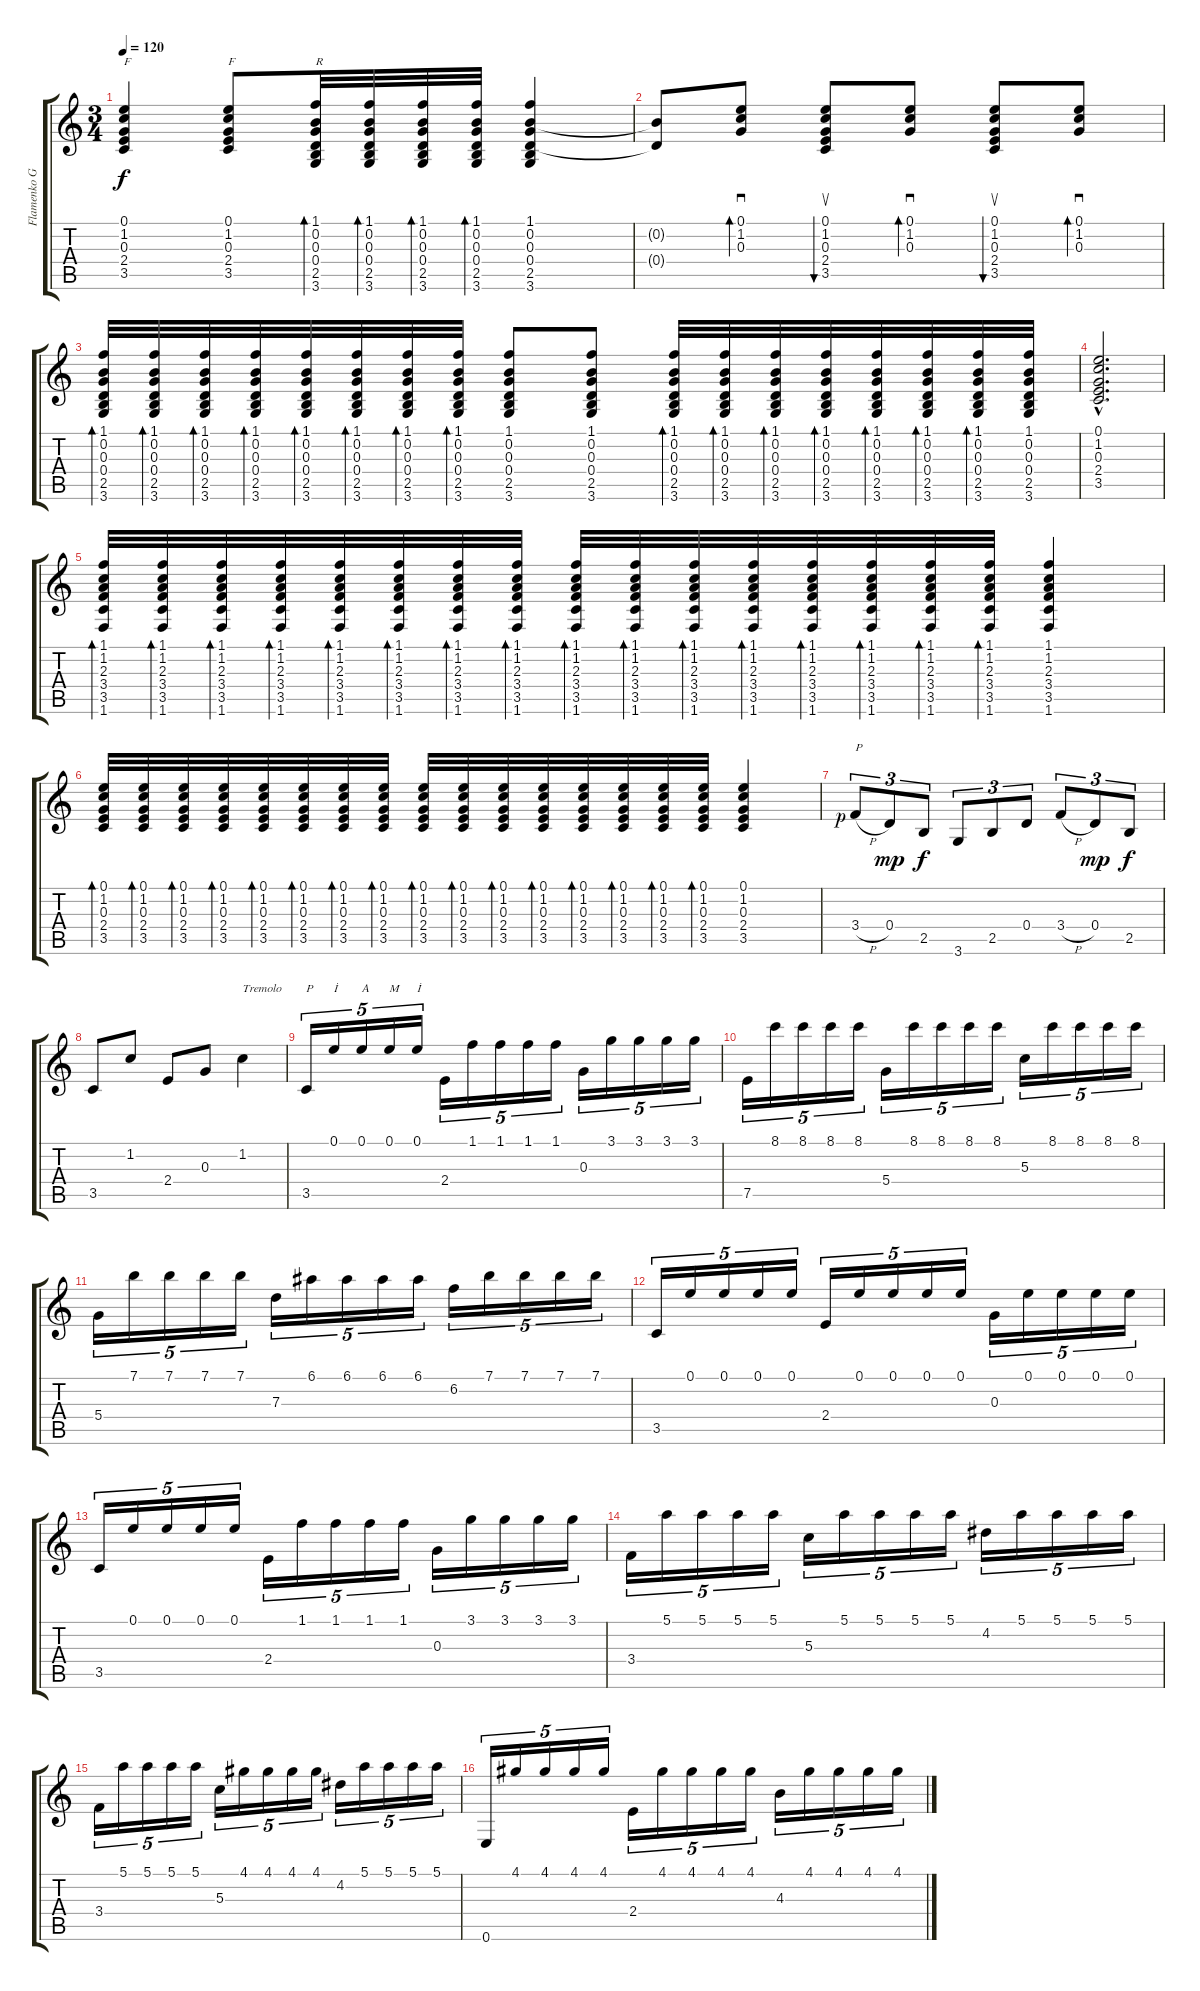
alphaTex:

\track ("Flamenko Gitar" "Flamenko G") {instrument acousticguitarnylon}
\staff {score tabs}
\tuning (E4 B3 G3 D3 A2 E2) {hide}
\ts (3 4)
\tempo 120
\clef g2
\ks c
(0.1 1.2 0.3 2.4 3.5).4{txt "F" dy f instrument acousticguitarnylon} (0.1 1.2 0.3 2.4 3.5).8{txt "F"} (1.1 0.2 0.3 0.4 2.5 3.6).32{bd 60 txt "R"} (1.1 0.2 0.3 0.4 2.5 3.6).32{bd 60} (1.1 0.2 0.3 0.4 2.5 3.6).32{bd 60} (1.1 0.2 0.3 0.4 2.5 3.6).32{bd 60} (1.1 0.2 0.3 0.4 2.5 3.6).4 |
(0.2{t} 0.4{t}).8 (0.1 1.2 0.3).8{sd bd 120} (0.1 1.2 0.3 2.4 3.5).8{su bu 120} (0.1 1.2 0.3).8{sd bd 120} (0.1 1.2 0.3 2.4 3.5).8{su bu 120} (0.1 1.2 0.3).8{sd bd 120} |
(1.1 0.2 0.3 0.4 2.5 3.6).32{bd 60} (1.1 0.2 0.3 0.4 2.5 3.6).32{bd 60} (1.1 0.2 0.3 0.4 2.5 3.6).32{bd 60} (1.1 0.2 0.3 0.4 2.5 3.6).32{bd 60} (1.1 0.2 0.3 0.4 2.5 3.6).32{bd 60} (1.1 0.2 0.3 0.4 2.5 3.6).32{bd 60} (1.1 0.2 0.3 0.4 2.5 3.6).32{bd 60} (1.1 0.2 0.3 0.4 2.5 3.6).32{bd 60} (1.1 0.2 0.3 0.4 2.5 3.6).8 (1.1 0.2 0.3 0.4 2.5 3.6).8 (1.1 0.2 0.3 0.4 2.5 3.6).32{bd 120} (1.1 0.2 0.3 0.4 2.5 3.6).32{bd 120} (1.1 0.2 0.3 0.4 2.5 3.6).32{bd 120} (1.1 0.2 0.3 0.4 2.5 3.6).32{bd 120} (1.1 0.2 0.3 0.4 2.5 3.6).32{bd 120} (1.1 0.2 0.3 0.4 2.5 3.6).32{bd 120} (1.1 0.2 0.3 0.4 2.5 3.6).32{bd 120} (1.1 0.2 0.3 0.4 2.5 3.6).32 |
(0.1{hac} 1.2 0.3{hac} 2.4{hac} 3.5{hac}).2{d} |
(1.1 1.2 2.3 3.4 3.5 1.6).32{bd 120} (1.1 1.2 2.3 3.4 3.5 1.6).32{bd 120} (1.1 1.2 2.3 3.4 3.5 1.6).32{bd 120} (1.1 1.2 2.3 3.4 3.5 1.6).32{bd 120} (1.1 1.2 2.3 3.4 3.5 1.6).32{bd 120} (1.1 1.2 2.3 3.4 3.5 1.6).32{bd 120} (1.1 1.2 2.3 3.4 3.5 1.6).32{bd 120} (1.1 1.2 2.3 3.4 3.5 1.6).32{bd 120} (1.1 1.2 2.3 3.4 3.5 1.6).32{bd 120} (1.1 1.2 2.3 3.4 3.5 1.6).32{bd 120} (1.1 1.2 2.3 3.4 3.5 1.6).32{bd 120} (1.1 1.2 2.3 3.4 3.5 1.6).32{bd 120} (1.1 1.2 2.3 3.4 3.5 1.6).32{bd 120} (1.1 1.2 2.3 3.4 3.5 1.6).32{bd 120} (1.1 1.2 2.3 3.4 3.5 1.6).32{bd 120} (1.1 1.2 2.3 3.4 3.5 1.6).32{bd 120} (1.1 1.2 2.3 3.4 3.5 1.6).4 |
(0.1 1.2 0.3 2.4 3.5).32{bd 120} (0.1 1.2 0.3 2.4 3.5).32{bd 120} (0.1 1.2 0.3 2.4 3.5).32{bd 120} (0.1 1.2 0.3 2.4 3.5).32{bd 120} (0.1 1.2 0.3 2.4 3.5).32{bd 120} (0.1 1.2 0.3 2.4 3.5).32{bd 120} (0.1 1.2 0.3 2.4 3.5).32{bd 120} (0.1 1.2 0.3 2.4 3.5).32{bd 120} (0.1 1.2 0.3 2.4 3.5).32{bd 120} (0.1 1.2 0.3 2.4 3.5).32{bd 120} (0.1 1.2 0.3 2.4 3.5).32{bd 120} (0.1 1.2 0.3 2.4 3.5).32{bd 120} (0.1 1.2 0.3 2.4 3.5).32{bd 120} (0.1 1.2 0.3 2.4 3.5).32{bd 120} (0.1 1.2 0.3 2.4 3.5).32{bd 120} (0.1 1.2 0.3 2.4 3.5).32{bd 120} (0.1 1.2 0.3 2.4 3.5).4 |
3.4{h rf 1}.8{tu (3 2) txt "P"} 0.4.8{tu (3 2) dy mp} 2.5.8{tu (3 2) dy f} 3.6.8{tu (3 2)} 2.5.8{tu (3 2)} 0.4.8{tu (3 2)} 3.4{h}.8{tu (3 2)} 0.4.8{tu (3 2) dy mp} 2.5.8{tu (3 2) dy f} |
3.5.8 1.2.8 2.4.8 0.3.8 1.2.4{txt "Tremolo"} |
3.5.16{tu (5 4) txt "P"} 0.1.16{tu (5 4) txt "İ"} 0.1.16{tu (5 4) txt "A"} 0.1.16{tu (5 4) txt "M"} 0.1.16{tu (5 4) txt "İ"} 2.4.16{tu (5 4)} 1.1.16{tu (5 4)} 1.1.16{tu (5 4)} 1.1.16{tu (5 4)} 1.1.16{tu (5 4)} 0.3.16{tu (5 4)} 3.1.16{tu (5 4)} 3.1.16{tu (5 4)} 3.1.16{tu (5 4)} 3.1.16{tu (5 4)} |
7.5.16{tu (5 4)} 8.1.16{tu (5 4)} 8.1.16{tu (5 4)} 8.1.16{tu (5 4)} 8.1.16{tu (5 4)} 5.4.16{tu (5 4)} 8.1.16{tu (5 4)} 8.1.16{tu (5 4)} 8.1.16{tu (5 4)} 8.1.16{tu (5 4)} 5.3.16{tu (5 4)} 8.1.16{tu (5 4)} 8.1.16{tu (5 4)} 8.1.16{tu (5 4)} 8.1.16{tu (5 4)} |
5.4.16{tu (5 4)} 7.1.16{tu (5 4)} 7.1.16{tu (5 4)} 7.1.16{tu (5 4)} 7.1.16{tu (5 4)} 7.3.16{tu (5 4)} 6.1.16{tu (5 4)} 6.1.16{tu (5 4)} 6.1.16{tu (5 4)} 6.1.16{tu (5 4)} 6.2.16{tu (5 4)} 7.1.16{tu (5 4)} 7.1.16{tu (5 4)} 7.1.16{tu (5 4)} 7.1.16{tu (5 4)} |
3.5.16{tu (5 4)} 0.1.16{tu (5 4)} 0.1.16{tu (5 4)} 0.1.16{tu (5 4)} 0.1.16{tu (5 4)} 2.4.16{tu (5 4)} 0.1.16{tu (5 4)} 0.1.16{tu (5 4)} 0.1.16{tu (5 4)} 0.1.16{tu (5 4)} 0.3.16{tu (5 4)} 0.1.16{tu (5 4)} 0.1.16{tu (5 4)} 0.1.16{tu (5 4)} 0.1.16{tu (5 4)} |
3.5.16{tu (5 4)} 0.1.16{tu (5 4)} 0.1.16{tu (5 4)} 0.1.16{tu (5 4)} 0.1.16{tu (5 4)} 2.4.16{tu (5 4)} 1.1.16{tu (5 4)} 1.1.16{tu (5 4)} 1.1.16{tu (5 4)} 1.1.16{tu (5 4)} 0.3.16{tu (5 4)} 3.1.16{tu (5 4)} 3.1.16{tu (5 4)} 3.1.16{tu (5 4)} 3.1.16{tu (5 4)} |
3.4.16{tu (5 4)} 5.1.16{tu (5 4)} 5.1.16{tu (5 4)} 5.1.16{tu (5 4)} 5.1.16{tu (5 4)} 5.3.16{tu (5 4)} 5.1.16{tu (5 4)} 5.1.16{tu (5 4)} 5.1.16{tu (5 4)} 5.1.16{tu (5 4)} 4.2.16{tu (5 4)} 5.1.16{tu (5 4)} 5.1.16{tu (5 4)} 5.1.16{tu (5 4)} 5.1.16{tu (5 4)} |
3.4.16{tu (5 4)} 5.1.16{tu (5 4)} 5.1.16{tu (5 4)} 5.1.16{tu (5 4)} 5.1.16{tu (5 4)} 5.3.16{tu (5 4)} 4.1.16{tu (5 4)} 4.1.16{tu (5 4)} 4.1.16{tu (5 4)} 4.1.16{tu (5 4)} 4.2.16{tu (5 4)} 5.1.16{tu (5 4)} 5.1.16{tu (5 4)} 5.1.16{tu (5 4)} 5.1.16{tu (5 4)} |
0.6.16{tu (5 4)} 4.1.16{tu (5 4)} 4.1.16{tu (5 4)} 4.1.16{tu (5 4)} 4.1.16{tu (5 4)} 2.4.16{tu (5 4)} 4.1.16{tu (5 4)} 4.1.16{tu (5 4)} 4.1.16{tu (5 4)} 4.1.16{tu (5 4)} 4.3.16{tu (5 4)} 4.1.16{tu (5 4)} 4.1.16{tu (5 4)} 4.1.16{tu (5 4)} 4.1.16{tu (5 4)}
